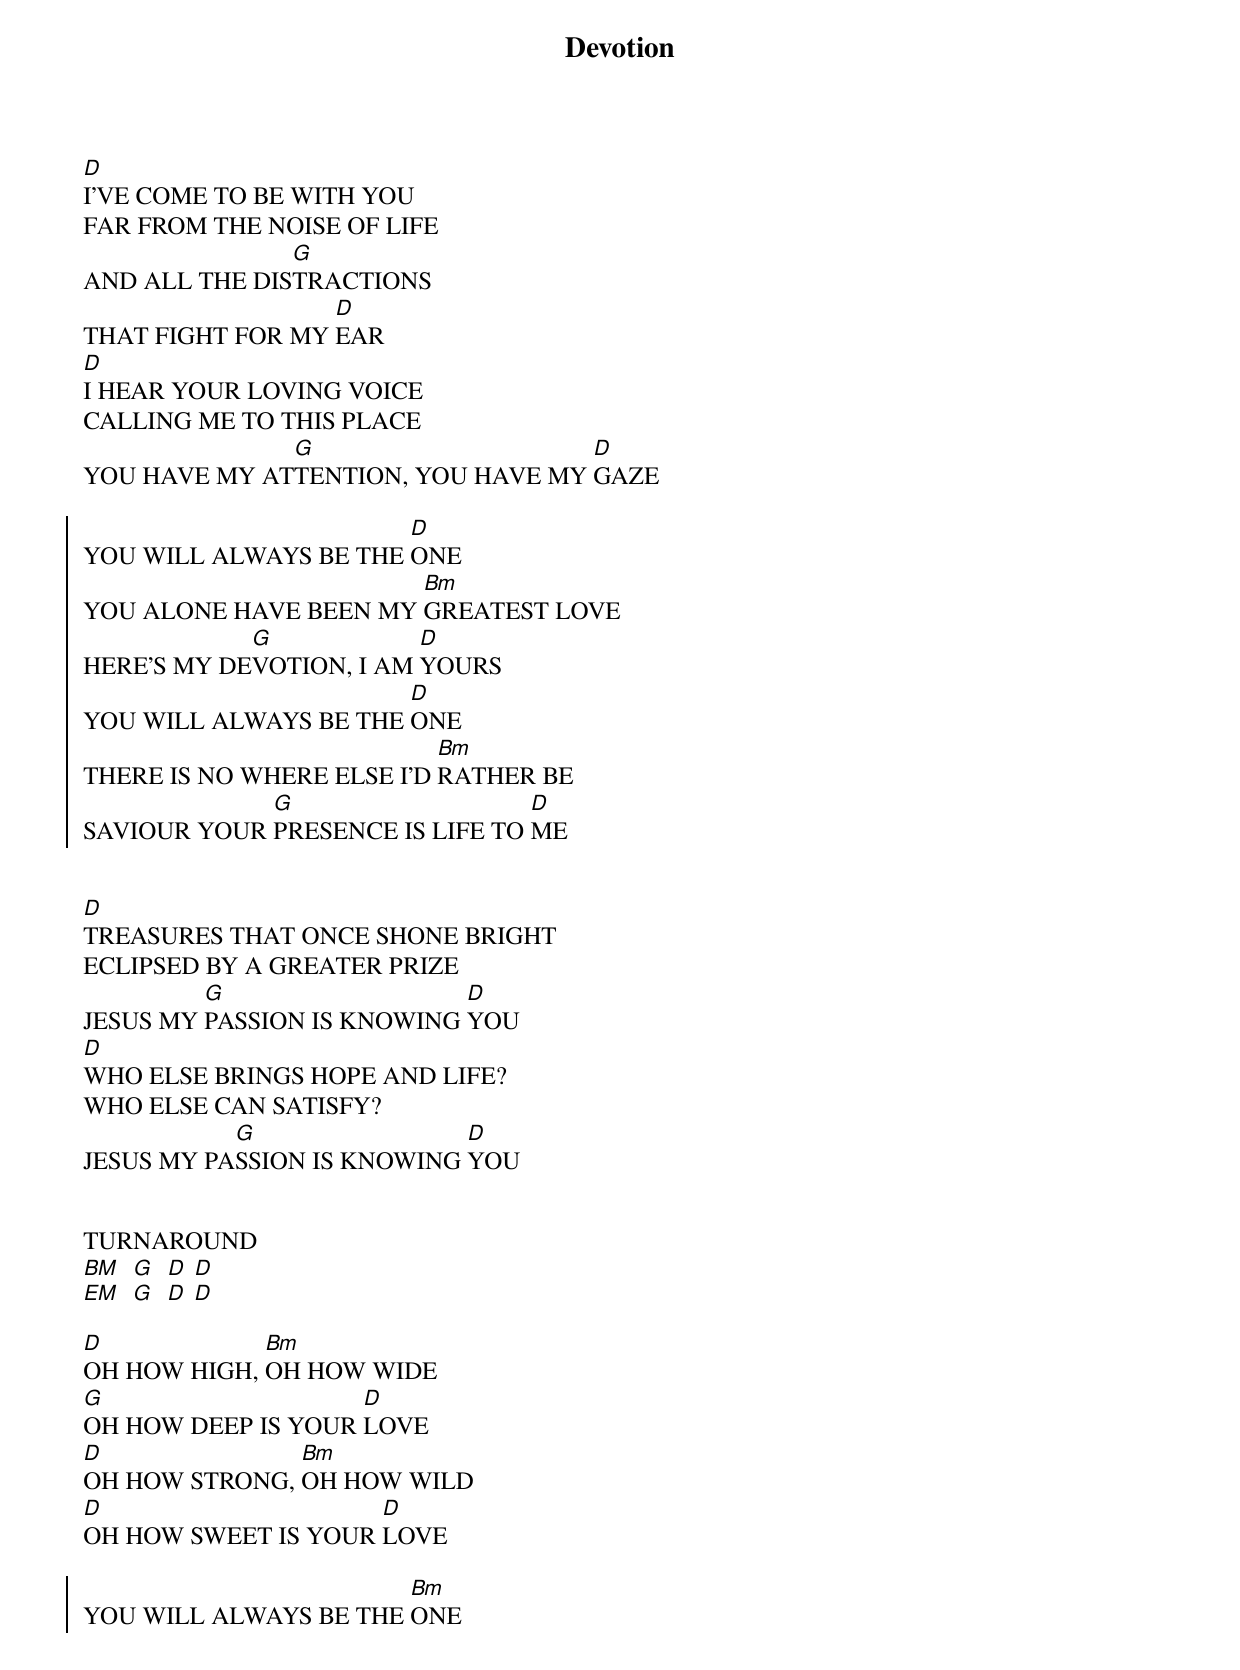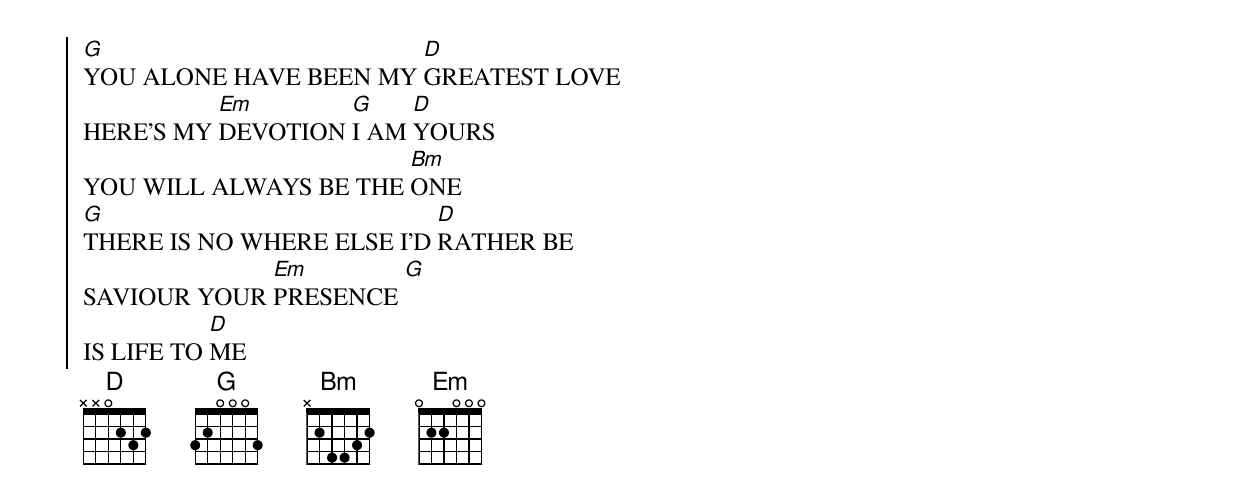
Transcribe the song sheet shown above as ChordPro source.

{t: Devotion}
[D]I’VE COME TO BE WITH YOU
FAR FROM THE NOISE OF LIFE
AND ALL THE DIS[G]TRACTIONS
THAT FIGHT FOR MY [D]EAR
[D]I HEAR YOUR LOVING VOICE
CALLING ME TO THIS PLACE
YOU HAVE MY AT[G]TENTION, YOU HAVE MY [D]GAZE

{soc}
YOU WILL ALWAYS BE THE [D]ONE
YOU ALONE HAVE BEEN MY [Bm]GREATEST LOVE
HERE’S MY DE[G]VOTION, I AM [D]YOURS
YOU WILL ALWAYS BE THE [D]ONE
THERE IS NO WHERE ELSE I’D [Bm]RATHER BE
SAVIOUR YOUR [G]PRESENCE IS LIFE TO [D]ME

{eoc}

[D]TREASURES THAT ONCE SHONE BRIGHT
ECLIPSED BY A GREATER PRIZE
JESUS MY [G]PASSION IS KNOWING [D]YOU
[D]WHO ELSE BRINGS HOPE AND LIFE?
WHO ELSE CAN SATISFY?
JESUS MY PA[G]SSION IS KNOWING [D]YOU


TURNAROUND
[BM]  [G]  [D] [D]
[EM]  [G]  [D] [D]

[D]OH HOW HIGH, [Bm]OH HOW WIDE
[G]OH HOW DEEP IS YOUR [D]LOVE
[D]OH HOW STRONG, [Bm]OH HOW WILD
[D]OH HOW SWEET IS YOUR [D]LOVE

{soc}
YOU WILL ALWAYS BE THE [Bm]ONE
[G]YOU ALONE HAVE BEEN MY [D]GREATEST LOVE
HERE’S MY [Em]DEVOTION [G]I AM [D]YOURS
YOU WILL ALWAYS BE THE [Bm]ONE
[G]THERE IS NO WHERE ELSE I’D [D]RATHER BE
SAVIOUR YOUR [Em]PRESENCE [G]
IS LIFE TO [D]ME
{eoc}
